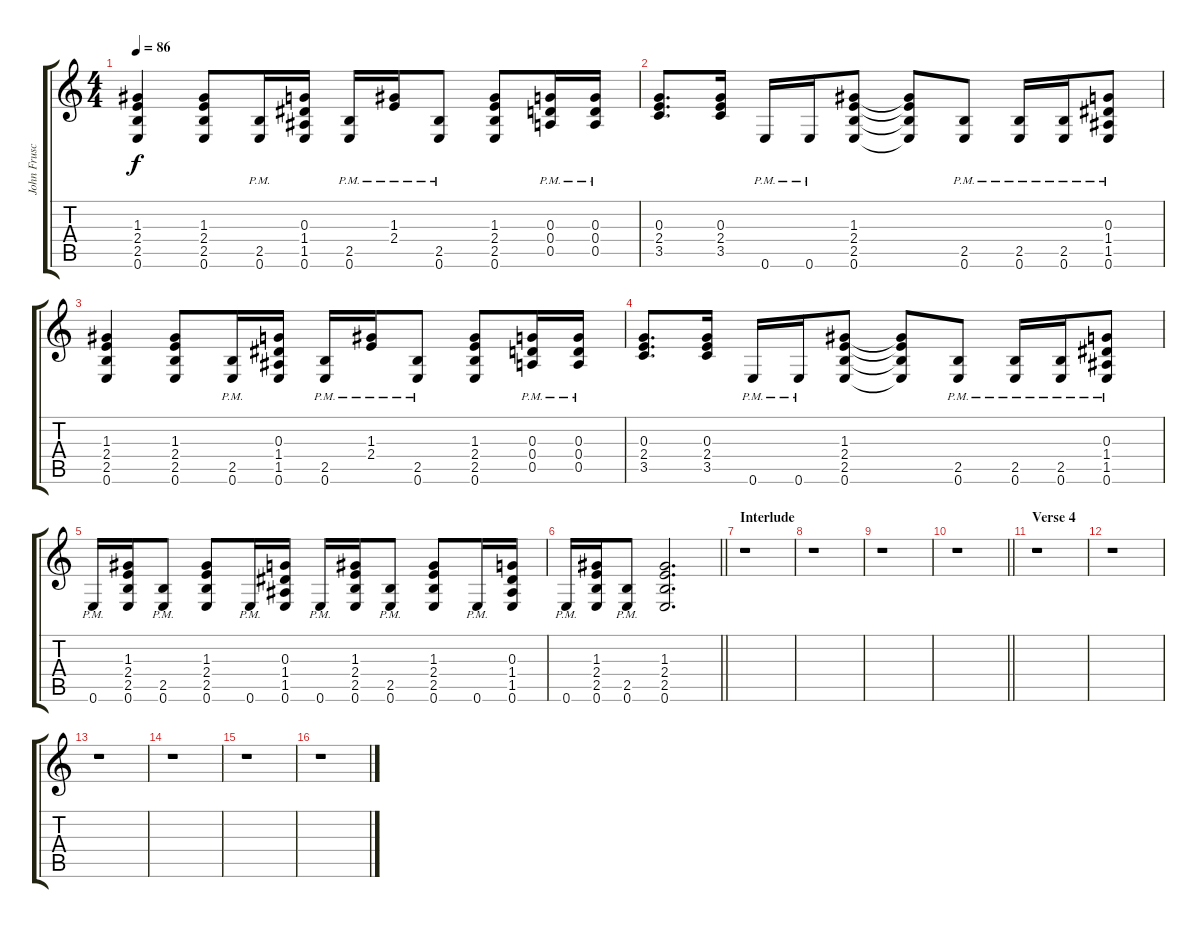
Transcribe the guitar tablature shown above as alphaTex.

\track ("John Frusciante | Gtr. 3" "John Frusc") {instrument distortionguitar}
\staff {score tabs}
\tuning (E4 B3 G3 D3 A2 E2) {hide}
\ts (4 4)
\tempo 86
\clef g2
\ks c
(1.3 2.4 2.5 0.6).4{dy f} (1.3 2.4 2.5 0.6).8 (2.5{pm} 0.6{pm}).16 (0.3 1.4 1.5 0.6).16 (2.5{pm} 0.6{pm}).16 (1.3{pm} 2.4{pm}).16 (2.5{pm} 0.6{pm}).8 (1.3 2.4 2.5 0.6).8 (0.3{pm} 0.4{pm} 0.5{pm}).16 (0.3{pm} 0.4{pm} 0.5{pm}).16 |
(0.3 2.4 3.5).8{d} (0.3 2.4 3.5).16 0.6{pm}.16 0.6{pm}.16 (1.3 2.4 2.5 0.6).8 (1.3{t} 2.4{t} 2.5{t} 0.6{t}).8 (2.5{pm} 0.6{pm}).8 (2.5{pm} 0.6{pm}).16 (2.5{pm} 0.6{pm}).16 (0.3{pm} 1.4{pm} 1.5{pm} 0.6{pm}).8 |
(1.3 2.4 2.5 0.6).4 (1.3 2.4 2.5 0.6).8 (2.5{pm} 0.6{pm}).16 (0.3 1.4 1.5 0.6).16 (2.5{pm} 0.6{pm}).16 (1.3{pm} 2.4{pm}).16 (2.5{pm} 0.6{pm}).8 (1.3 2.4 2.5 0.6).8 (0.3{pm} 0.4{pm} 0.5{pm}).16 (0.3{pm} 0.4{pm} 0.5{pm}).16 |
(0.3 2.4 3.5).8{d} (0.3 2.4 3.5).16 0.6{pm}.16 0.6{pm}.16 (1.3 2.4 2.5 0.6).8 (1.3{t} 2.4{t} 2.5{t} 0.6{t}).8 (2.5{pm} 0.6{pm}).8 (2.5{pm} 0.6{pm}).16 (2.5{pm} 0.6{pm}).16 (0.3{pm} 1.4{pm} 1.5{pm} 0.6{pm}).8 |
0.6{pm}.16 (1.3 2.4 2.5 0.6).16 (2.5{pm} 0.6{pm}).8 (1.3 2.4 2.5 0.6).8 0.6{pm}.16 (0.3 1.4 1.5 0.6).16 0.6{pm}.16 (1.3 2.4 2.5 0.6).16 (2.5{pm} 0.6{pm}).8 (1.3 2.4 2.5 0.6).8 0.6{pm}.16 (0.3 1.4 1.5 0.6).16 |
\barLineRight lightlight
0.6{pm}.16 (1.3 2.4 2.5 0.6).16 (2.5{pm} 0.6{pm}).8 (1.3 2.4 2.5 0.6).2{d} |
\section ("" "Interlude")
r.1 |
r.1 |
r.1 |
\barLineRight lightlight
r.1 |
\section ("" "Verse 4")
r.1 |
r.1 |
r.1 |
r.1 |
r.1 |
r.1
